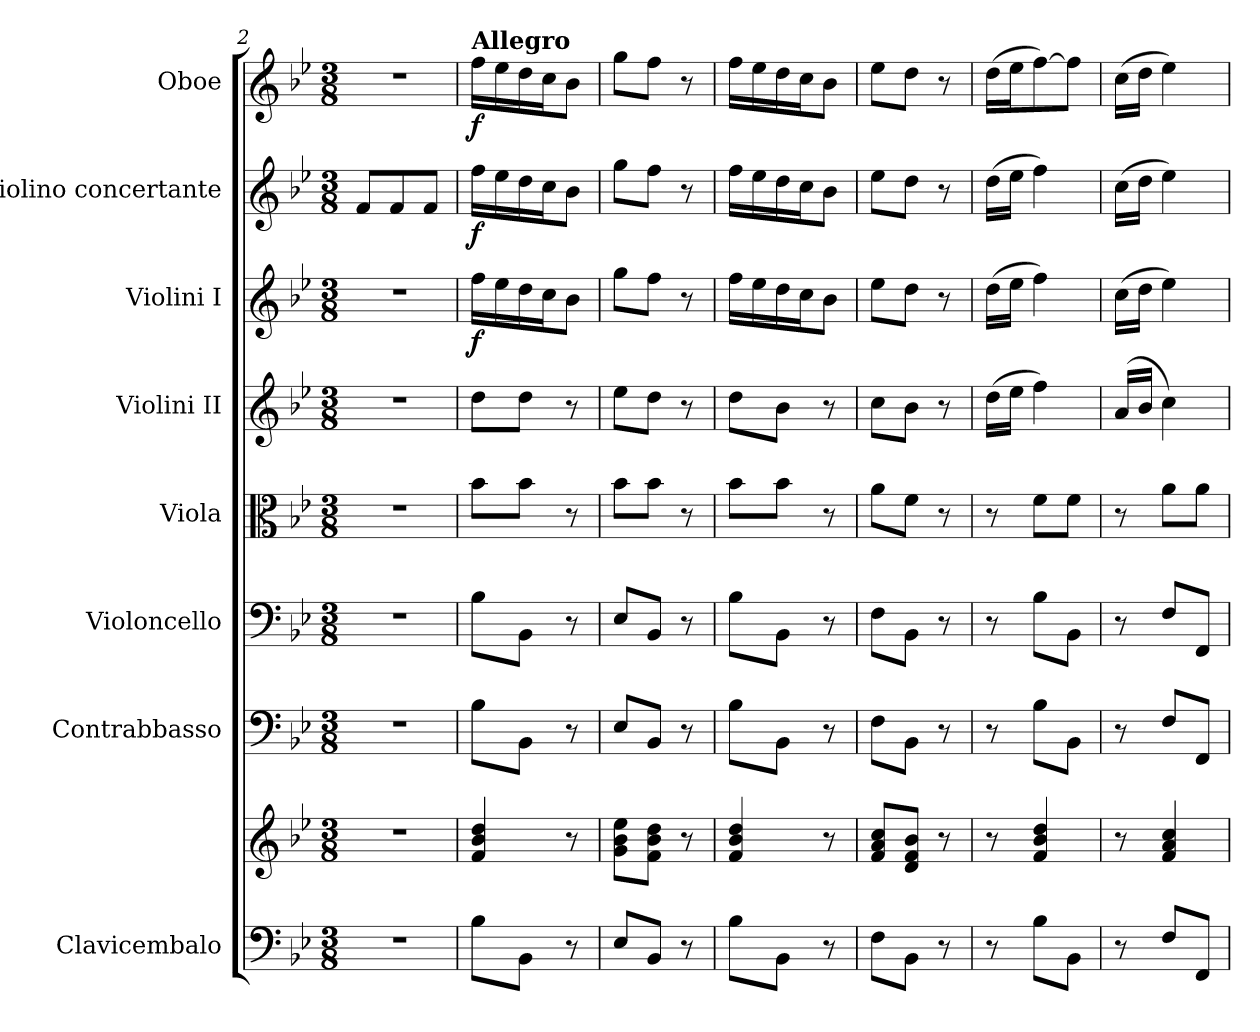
**kern	**kern	**kern	**kern	**kern	**kern	**kern	**dynam	**kern	**dynam	**kern	**dynam
*part8	*part8	*part7	*part6	*part5	*part4	*part3	*part3	*part2	*part2	*part1	*part1
*staff9	*staff8	*staff7	*staff6	*staff5	*staff4	*staff3	*staff3	*staff2	*staff2	*staff1	*staff1
*I"Clavicembalo	*	*I"Contrabbasso	*I"Violoncello	*I"Viola	*I"Violini II	*I"Violini I	*	*I"Violino concertante	*	*I"Oboe	*
*I'Clav.	*	*I'Cb.	*I'Vc.	*I'Vla.	*I'Vln. II	*I'Vln. I	*	*I'Vln. conc.	*	*I'Ob.	*
*clefF4	*clefG2	*clefF4	*clefF4	*clefC3	*clefG2	*clefG2	*	*clefG2	*	*clefG2	*
*	*	*ITrd7c12	*	*	*	*	*	*	*	*	*
*k[b-e-]	*k[b-e-]	*k[b-e-]	*k[b-e-]	*k[b-e-]	*k[b-e-]	*k[b-e-]	*	*k[b-e-]	*	*k[b-e-]	*
*M3/8	*M3/8	*M3/8	*M3/8	*M3/8	*M3/8	*M3/8	*	*M3/8	*	*M3/8	*
=2	=2	=2	=2	=2	=2	=2	=2	=2	=2	=2	=2
4.r	4.r	4.r	4.r	4.r	4.r	4.r	.	8f/L	.	4.r	.
.	.	.	.	.	.	.	.	8f/	.	.	.
.	.	.	.	.	.	.	.	8f/J	.	.	.
=3	=3	=3	=3	=3	=3	=3	=3	=3	=3	=3	=3
*	*	*	*	*	*	*	*	*	*	*MM80	*
!	!	!	!	!	!	!	!	!	!	!LO:TX:a:B:t=Allegro	!
!	!	!	!	!	!	!	!LO:DY:b	!	!LO:DY:b	!	!LO:DY:b
8B-\L	4f/ 4b-/ 4dd/	8BB-\L	8B-\L	8b-\L	8dd\L	16ff\LL	f	16ff\LL	f	16ff\LL	f
.	.	.	.	.	.	16ee-\	.	16ee-\	.	16ee-\	.
8BB-\J	.	8BBB-\J	8BB-\J	8b-\J	8dd\J	16dd\	.	16dd\	.	16dd\	.
.	.	.	.	.	.	16cc\J	.	16cc\J	.	16cc\J	.
8r	8r	8r	8r	8r	8r	8b-\J	.	8b-\J	.	8b-\J	.
=4	=4	=4	=4	=4	=4	=4	=4	=4	=4	=4	=4
8E-/L	8g\ 8b-\ 8ee-\L	8EE-/L	8E-/L	8b-\L	8ee-\L	8gg\L	.	8gg\L	.	8gg\L	.
8BB-/J	8f\ 8b-\ 8dd\J	8BBB-/J	8BB-/J	8b-\J	8dd\J	8ff\J	.	8ff\J	.	8ff\J	.
8r	8r	8r	8r	8r	8r	8r	.	8r	.	8r	.
=5	=5	=5	=5	=5	=5	=5	=5	=5	=5	=5	=5
8B-\L	4f/ 4b-/ 4dd/	8BB-\L	8B-\L	8b-\L	8dd\L	16ff\LL	.	16ff\LL	.	16ff\LL	.
.	.	.	.	.	.	16ee-\	.	16ee-\	.	16ee-\	.
8BB-\J	.	8BBB-\J	8BB-\J	8b-\J	8b-\J	16dd\	.	16dd\	.	16dd\	.
.	.	.	.	.	.	16cc\J	.	16cc\J	.	16cc\J	.
8r	8r	8r	8r	8r	8r	8b-\J	.	8b-\J	.	8b-\J	.
=6	=6	=6	=6	=6	=6	=6	=6	=6	=6	=6	=6
8F\L	8f/ 8a/ 8cc/L	8FF\L	8F\L	8a\L	8cc\L	8ee-\L	.	8ee-\L	.	8ee-\L	.
8BB-\J	8d/ 8f/ 8b-/J	8BBB-\J	8BB-\J	8f\J	8b-\J	8dd\J	.	8dd\J	.	8dd\J	.
8r	8r	8r	8r	8r	8r	8r	.	8r	.	8r	.
=7	=7	=7	=7	=7	=7	=7	=7	=7	=7	=7	=7
8r	8r	8r	8r	8r	(>16dd\LL	(>16dd\LL	.	(>16dd\LL	.	(>16dd\LL	.
.	.	.	.	.	16ee-\JJ	16ee-\JJ	.	16ee-\JJ	.	16ee-\J	.
8B-\L	4f/ 4b-/ 4dd/	8BB-\L	8B-\L	8f\L	4ff\)	4ff\)	.	4ff\)	.	[8ff\)	.
8BB-\J	.	8BBB-\J	8BB-\J	8f\J	.	.	.	.	.	8ff\J]	.
=8	=8	=8	=8	=8	=8	=8	=8	=8	=8	=8	=8
8r	8r	8r	8r	8r	(>16a/LL	(>16cc\LL	.	(>16cc\LL	.	(>16cc\LL	.
.	.	.	.	.	16b-/JJ	16dd\JJ	.	16dd\JJ	.	16dd\JJ	.
8F/L	4f/ 4a/ 4cc/	8FF/L	8F/L	8a\L	4cc\)	4ee-\)	.	4ee-\)	.	4ee-\)	.
8FF/J	.	8FFF/J	8FF/J	8a\J	.	.	.	.	.	.	.
=	=	=	=	=	=	=	=	=	=	=	=
*-	*-	*-	*-	*-	*-	*-	*-	*-	*-	*-	*-
